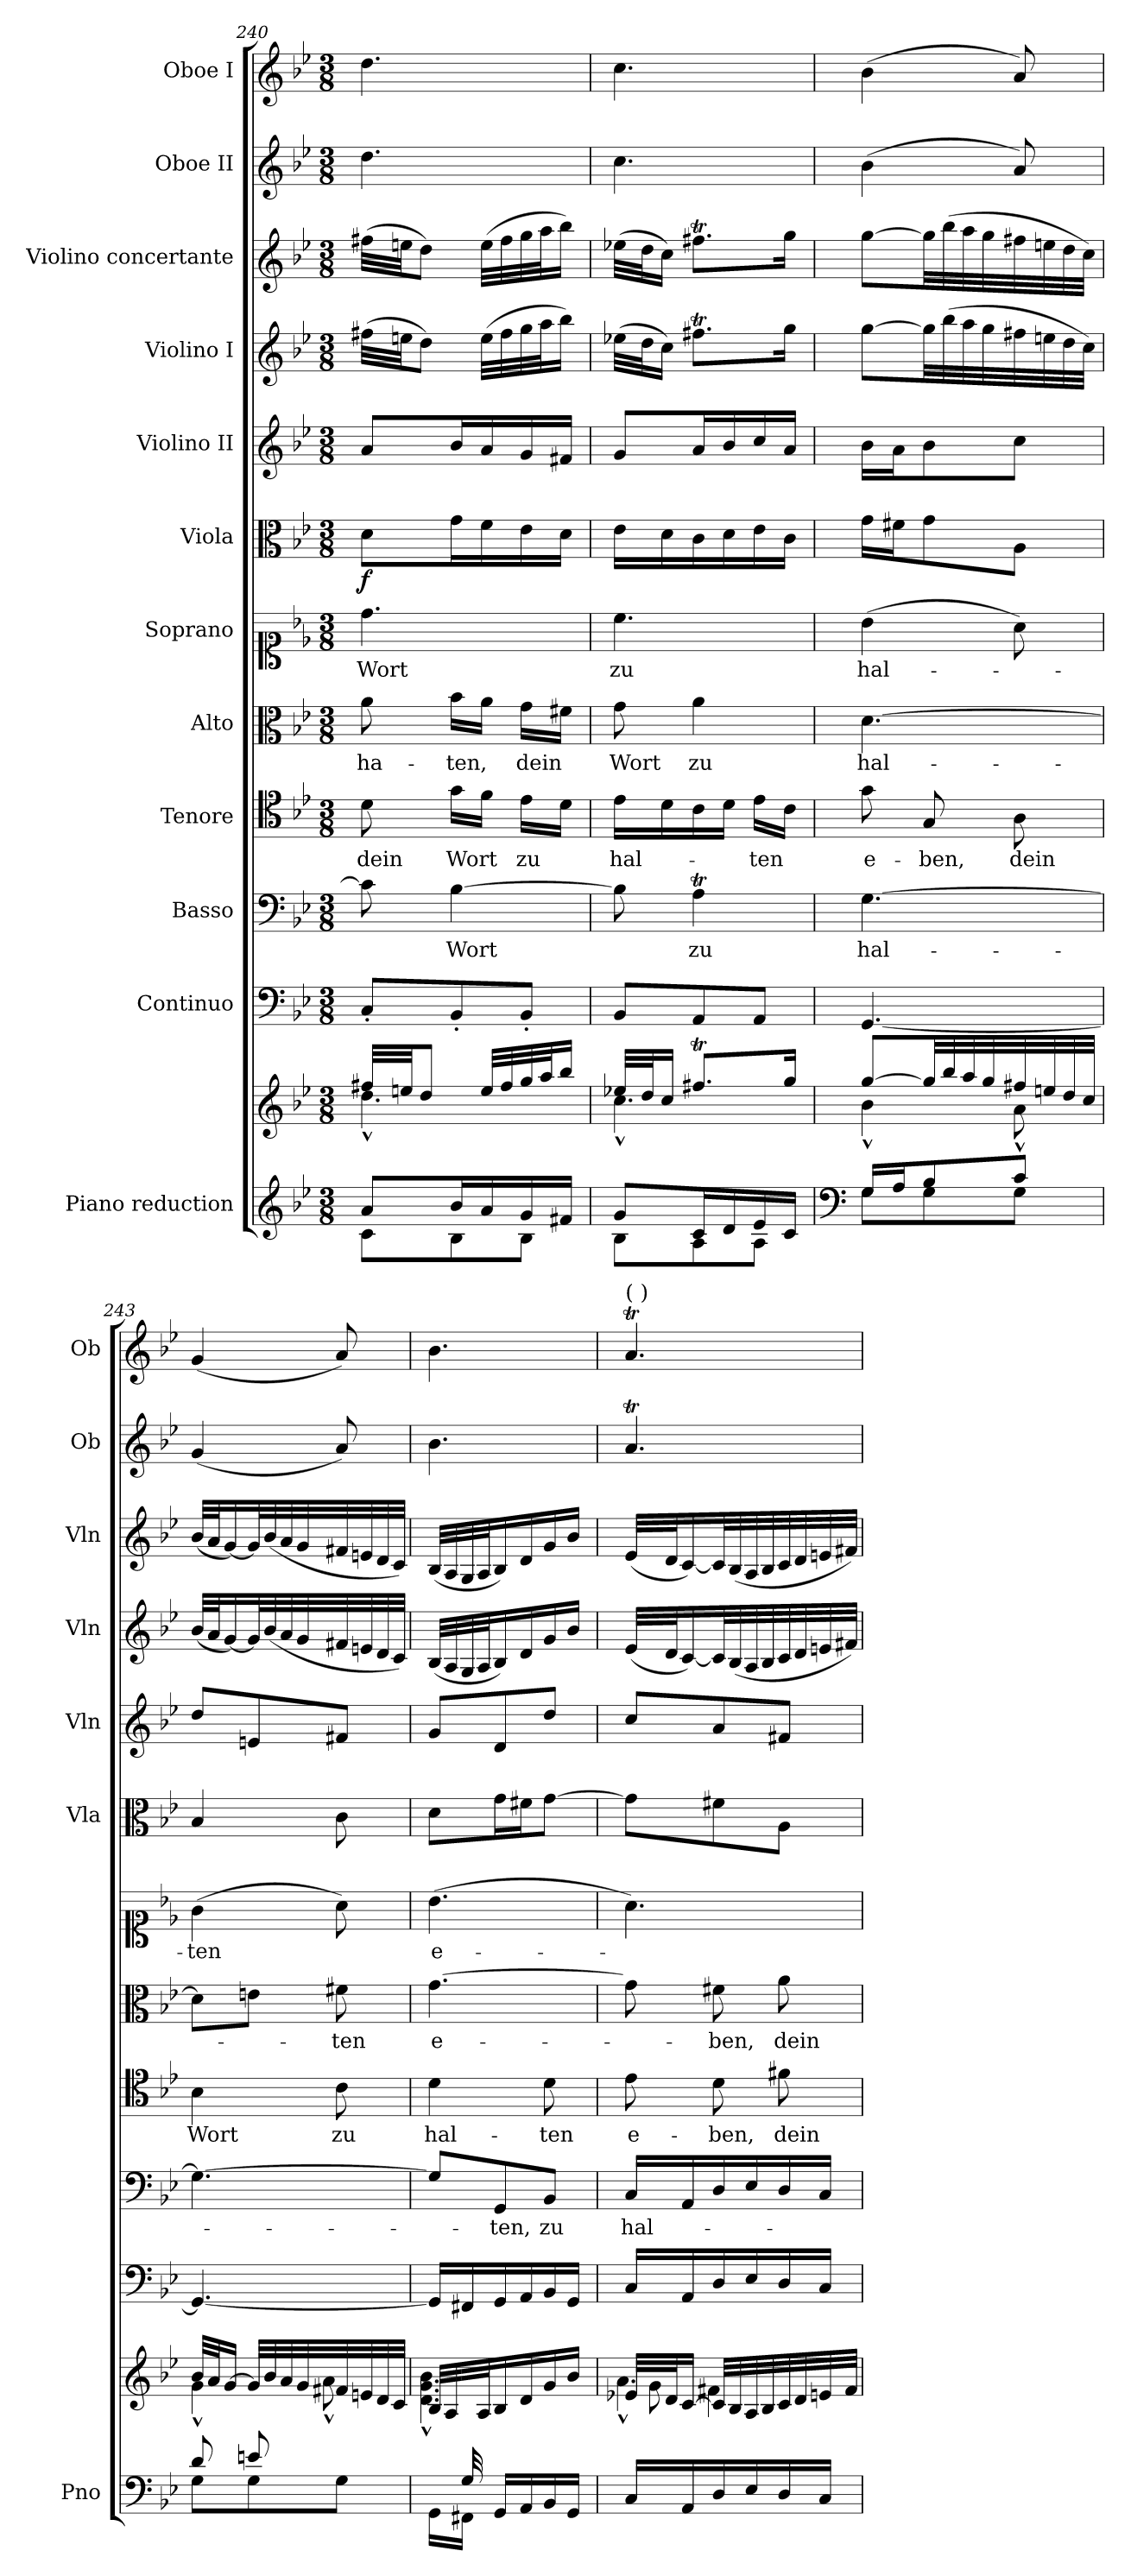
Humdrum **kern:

**kern	**kern	**kern	**kern	**text	**kern	**text	**kern	**text	**kern	**text	**kern	**dynam	**kern	**kern	**kern	**kern	**kern
*part12	*part12	*part11	*part10	*part10	*part9	*part9	*part8	*part8	*part7	*part7	*part6	*part6	*part5	*part4	*part3	*part2	*part1
*staff13	*staff12	*staff11	*staff10	*staff10	*staff9	*staff9	*staff8	*staff8	*staff7	*staff7	*staff6	*staff6	*staff5	*staff4	*staff3	*staff2	*staff1
*I"Piano reduction	*	*I"Continuo	*I"Basso	*	*I"Tenore	*	*I"Alto	*	*I"Soprano	*	*I"Viola	*	*I"Violino II	*I"Violino I	*I"Violino concertante	*I"Oboe II	*I"Oboe I
*I'Pno	*	*	*	*	*	*	*	*	*	*	*I'Vla	*	*I'Vln	*I'Vln	*I'Vln	*I'Ob	*I'Ob
!!LO:PB:g=z
*clefG2	*clefG2	*clefF4	*clefF4	*	*clefC4	*	*clefC3	*	*clefC1	*	*clefC3	*	*clefG2	*clefG2	*clefG2	*clefG2	*clefG2
*k[b-e-]	*k[b-e-]	*k[b-e-]	*k[b-e-]	*	*k[b-e-]	*	*k[b-e-]	*	*k[b-e-]	*	*k[b-e-]	*	*k[b-e-]	*k[b-e-]	*k[b-e-]	*k[b-e-]	*k[b-e-]
*M3/8	*M3/8	*M3/8	*M3/8	*	*M3/8	*	*M3/8	*	*M3/8	*	*M3/8	*	*M3/8	*M3/8	*M3/8	*M3/8	*M3/8
=240	=240	=240	=240	=240	=240	=240	=240	=240	=240	=240	=240	=240	=240	=240	=240	=240	=240
*^	*^	*	*	*	*	*	*	*	*	*	*	*	*	*	*	*	*
!	!	!	!	!	!	!	!	!LO:LY:b	!	!LO:LY:b	!	!LO:LY:b	!	!LO:DY:b	!	!	!	!	!
8a/L	8c\L	32ff#X/LLL	4.dd^^\	8C'/L	8c\]	.	8d\	dein	8a\	ha-	4.dd\	Wort	8d\L	f	8a/L	(>32ff#X\LLL	(>32ff#X\LLL	4.dd\	4.dd\
.	.	32een/JJ	.	.	.	.	.	.	.	.	.	.	.	.	.	32een\JJ	32een\JJ	.	.
.	.	8dd/J	.	.	.	.	.	.	.	.	.	.	.	.	.	8dd\J)	8dd\J)	.	.
!	!	!	!	!	!	!LO:LY:b	!	!LO:LY:b	!	!LO:LY:b	!	!	!	!	!	!	!	!	!
16b-/L	8B-\	.	.	8BB-'/	[4B-\	Wort	16g\LL	Wort	16b-\LL	-ten,	.	.	16g\L	.	16b-/L	.	.	.	.
16a/	.	32ee/LLL	.	.	.	.	16f\JJ	.	16a\JJ	.	.	.	16f\	.	16a/	(>32ee\LLL	(>32ee\LLL	.	.
.	.	32ff#/	.	.	.	.	.	.	.	.	.	.	.	.	.	32ff#\	32ff#\	.	.
!	!	!	!	!	!	!	!	!LO:LY:b	!	!LO:LY:b	!	!	!	!	!	!	!	!	!
16g/	8B-\J	32gg/	.	8BB-'/J	.	.	16e-\LL	zu	16g\LL	dein	.	.	16e-\	.	16g/	32gg\	32gg\	.	.
.	.	32aa/J	.	.	.	.	.	.	.	.	.	.	.	.	.	32aa\J	32aa\J	.	.
16f#X/JJ	.	16bb-/JJ	.	.	.	.	16d\JJ	.	16f#X\JJ	.	.	.	16d\JJ	.	16f#X/JJ	16bb-\JJ)	16bb-\JJ)	.	.
=241	=241	=241	=241	=241	=241	=241	=241	=241	=241	=241	=241	=241	=241	=241	=241	=241	=241	=241	=241
!	!	!	!	!	!	!	!	!LO:LY:b	!	!LO:LY:b	!	!LO:LY:b	!	!	!	!	!	!	!
8g/L	8B-\L	32ee-X/LLL	4.cc^^\	8BB-/L	8B-\]	.	16e-\LL	hal-	8g\	Wort	4.cc\	zu	16e-\LL	.	8g/L	(>32ee-X\LLL	(>32ee-X\LLL	4.cc\	4.cc\
.	.	32dd/J	.	.	.	.	.	.	.	.	.	.	.	.	.	32dd\J	32dd\J	.	.
.	.	16cc/JJ	.	.	.	.	16d\	.	.	.	.	.	16d\	.	.	16cc\JJ)	16cc\JJ)	.	.
!	!	!	!	!	!	!LO:LY:b	!	!	!	!LO:LY:b	!	!	!	!	!	!	!	!	!
16c/L	8A\	8.ff#Xt/L	.	8AA/	4At\	zu	16c\	.	4a\	zu	.	.	16c\	.	16a/L	8.ff#Xt\L	8.ff#Xt\L	.	.
16d/	.	.	.	.	.	.	16d\JJ	.	.	.	.	.	16d\	.	16b-/	.	.	.	.
!	!	!	!	!	!	!	!	!LO:LY:b	!	!	!	!	!	!	!	!	!	!	!
16e-/	8A\J	.	.	8AA/J	.	.	16e-\LL	-ten	.	.	.	.	16e-\	.	16cc/	.	.	.	.
16c/JJ	.	16gg/Jk	.	.	.	.	16c\JJ	.	.	.	.	.	16c\JJ	.	16a/JJ	16gg\Jk	16gg\Jk	.	.
=242	=242	=242	=242	=242	=242	=242	=242	=242	=242	=242	=242	=242	=242	=242	=242	=242	=242	=242	=242
*clefF4	*	*	*	*	*	*	*	*	*	*	*	*	*	*	*	*	*	*	*
!	!	!	!	!	!	!LO:LY:b	!	!LO:LY:b	!	!LO:LY:b	!	!LO:LY:b	!	!	!	!	!	!	!
16G/LL	8G\L	[8gg/L	4b-^^\	[4.GG/	[4.G\	hal-	8g\	e-	[4.d\	hal-	(>4b-\	hal-	16g\LL	.	16b-\LL	[8gg\L	[8gg\L	(>4b-\	(>4b-\
16A/J	.	.	.	.	.	.	.	.	.	.	.	.	16f#X\J	.	16a\J	.	.	.	.
!	!	!	!	!	!	!	!	!LO:LY:b	!	!	!	!	!	!	!	!	!	!	!
8B-/	8G\	32gg/LL]	.	.	.	.	8G/	-ben,	.	.	.	.	8g\	.	8b-\	32gg\LL]	32gg\LL]	.	.
.	.	32bb-/	.	.	.	.	.	.	.	.	.	.	.	.	.	(>32bb-\	(>32bb-\	.	.
.	.	32aa/	.	.	.	.	.	.	.	.	.	.	.	.	.	32aa\	32aa\	.	.
.	.	32gg/	.	.	.	.	.	.	.	.	.	.	.	.	.	32gg\	32gg\	.	.
!	!	!	!	!	!	!	!	!LO:LY:b	!	!	!	!	!	!	!	!	!	!	!
8c/J	8G\J	32ff#X/	8a^^\	.	.	.	8A\	dein	.	.	8a\)	.	8A\J	.	8cc\J	32ff#X\	32ff#X\	8a/)	8a/)
.	.	32een/	.	.	.	.	.	.	.	.	.	.	.	.	.	32een\	32een\	.	.
.	.	32dd/	.	.	.	.	.	.	.	.	.	.	.	.	.	32dd\	32dd\	.	.
.	.	32cc/JJJ	.	.	.	.	.	.	.	.	.	.	.	.	.	32cc\JJJ)	32cc\JJJ)	.	.
=243	=243	=243	=243	=243	=243	=243	=243	=243	=243	=243	=243	=243	=243	=243	=243	=243	=243	=243	=243
*	*	*	*^	*	*	*	*	*	*	*	*	*	*	*	*	*	*	*	*
!	!	!	!	!	!	!	!	!	!LO:LY:b	!	!	!	!LO:LY:b	!	!	!	!	!	!	!
8d/L	8G\L	32b-/LLL	4g^^\	4ryy	4.GG/_	4.G\_	.	4B-\	Wort	8d\L]	.	(>4g\	-ten	4B-/	.	8dd/L	(<32b-/LLL	(<32b-/LLL	(<4g/	(<4g/
.	.	32a/J	.	.	.	.	.	.	.	.	.	.	.	.	.	.	32a/J	32a/J	.	.
.	.	[16g/JJ	.	.	.	.	.	.	.	.	.	.	.	.	.	.	[16g/)	[16g/)	.	.
8en/	8G\	32g/LLL]	.	.	.	.	.	.	.	8en\J	.	.	.	.	.	8en/	32g/L]	32g/L]	.	.
.	.	32b-/	.	.	.	.	.	.	.	.	.	.	.	.	.	.	(<32b-/	(<32b-/	.	.
.	.	32a/	.	.	.	.	.	.	.	.	.	.	.	.	.	.	32a/	32a/	.	.
.	.	32g/	.	.	.	.	.	.	.	.	.	.	.	.	.	.	32g/	32g/	.	.
!	!	!	!	!	!	!	!	!	!LO:LY:b	!	!LO:LY:b	!	!	!	!	!	!	!	!	!
8ryy	8G\J	32f#X/	8a^^\	8f#X\J	.	.	.	8c\	zu	8f#X\	-ten	8a\)	.	8c\	.	8f#X/J	32f#X/	32f#X/	8a/)	8a/)
.	.	32en/	.	.	.	.	.	.	.	.	.	.	.	.	.	.	32en/	32en/	.	.
.	.	32d/	.	.	.	.	.	.	.	.	.	.	.	.	.	.	32d/	32d/	.	.
.	.	32c/JJJ	.	.	.	.	.	.	.	.	.	.	.	.	.	.	32c/JJJ)	32c/JJJ)	.	.
*	*	*	*v	*v	*	*	*	*	*	*	*	*	*	*	*	*	*	*	*	*
=244	=244	=244	=244	=244	=244	=244	=244	=244	=244	=244	=244	=244	=244	=244	=244	=244	=244	=244	=244
!	!	!	!	!	!	!	!	!LO:LY:b	!	!LO:LY:b	!	!LO:LY:b	!	!	!	!	!	!	!
16ryy	16GG\LL	32B-/LLL	4.d\^^ 4.g\^^ 4.b-\^^	16GG/LL]	8G/L]	.	4d\	hal-	[4.g\	e-	(>4.b-\	e-	8d\L	.	8g/L	(<32B-/LLL	(<32B-/LLL	4.b-\	4.b-\
.	.	32A/	.	.	.	.	.	.	.	.	.	.	.	.	.	32A/	32A/	.	.
32G/	16FF#X\JJ	32ryy	.	16FF#X/	.	.	.	.	.	.	.	.	.	.	.	32G/	32G/	.	.
4ryy	.	32A/J	.	.	.	.	.	.	.	.	.	.	.	.	.	32A/J	32A/J	.	.
!	!	!	!	!	!	!LO:LY:b	!	!	!	!	!	!	!	!	!	!	!	!	!
.	16GG/LL	16B-/	.	16GG/	8GG/	-ten,	.	.	.	.	.	.	16g\L	.	8d/	16B-/)	16B-/)	.	.
.	16AA/	16d/	.	16AA/	.	.	.	.	.	.	.	.	16f#X\J	.	.	16d/	16d/	.	.
!	!	!	!	!	!	!LO:LY:b	!	!LO:LY:b	!	!	!	!	!	!	!	!	!	!	!
.	16BB-/	16g/	.	16BB-/	8BB-/J	zu	8d\	-ten	.	.	.	.	[8g\J	.	8dd/J	16g/	16g/	.	.
.	16GG/JJ	16b-/JJ	.	16GG/JJ	.	.	.	.	.	.	.	.	.	.	.	16b-/JJ	16b-/JJ	.	.
32ryy	.	.	.	.	.	.	.	.	.	.	.	.	.	.	.	.	.	.	.
*v	*v	*	*	*	*	*	*	*	*	*	*	*	*	*	*	*	*	*	*
!!LO:PB:g=z
=245	=245	=245	=245	=245	=245	=245	=245	=245	=245	=245	=245	=245	=245	=245	=245	=245	=245	=245
*	*	*^	*	*	*	*	*	*	*	*	*	*	*	*	*	*	*	*
!	!	!	!	!	!	!	!	!	!	!	!	!	!	!	!	!	!	!	!LO:TX:a:t=(    )
!	!	!	!	!	!	!LO:LY:b	!	!LO:LY:b	!	!	!	!	!	!	!	!	!	!	!
16C/LL	32e-X/LLL	4.a^^\	8g\	16C/LL	16C/LL	hal-	8e-\	e-	8g\]	.	4.a\)	.	8g\L]	.	8cc/L	(<32e-/LLL	(<32e-/LLL	4.at/	4.at/
.	32d/J	.	.	.	.	.	.	.	.	.	.	.	.	.	.	32d/J	32d/J	.	.
16AA/	[16c/JJ	.	.	16AA/	16AA/	.	.	.	.	.	.	.	.	.	.	[16c/)	[16c/)	.	.
!	!	!	!	!	!	!	!	!LO:LY:b	!	!LO:LY:b	!	!	!	!	!	!	!	!	!
16D/	32c/LLL]	.	4f#X\	16D/	16D/	.	8d\	-ben,	8f#X\	-ben,	.	.	8f#X\	.	8a/	32c/L]	32c/L]	.	.
.	32B-/	.	.	.	.	.	.	.	.	.	.	.	.	.	.	(<32B-/	(<32B-/	.	.
16E-/	32A/	.	.	16E-/	16E-/	.	.	.	.	.	.	.	.	.	.	32A/	32A/	.	.
.	32B-/	.	.	.	.	.	.	.	.	.	.	.	.	.	.	32B-/	32B-/	.	.
!	!	!	!	!	!	!	!	!LO:LY:b	!	!LO:LY:b	!	!	!	!	!	!	!	!	!
16D/	32c/	.	.	16D/	16D/	.	8f#X\	dein	8a\	dein	.	.	8A\J	.	8f#X/J	32c/	32c/	.	.
.	32d/	.	.	.	.	.	.	.	.	.	.	.	.	.	.	32d/	32d/	.	.
16C/JJ	32en/	.	.	16C/JJ	16C/JJ	.	.	.	.	.	.	.	.	.	.	32en/	32en/	.	.
.	32f#/JJJ	.	.	.	.	.	.	.	.	.	.	.	.	.	.	32f#X/JJJ)	32f#X/JJJ)	.	.
*	*v	*v	*v	*	*	*	*	*	*	*	*	*	*	*	*	*	*	*	*
=	=	=	=	=	=	=	=	=	=	=	=	=	=	=	=	=	=
*-	*-	*-	*-	*-	*-	*-	*-	*-	*-	*-	*-	*-	*-	*-	*-	*-	*-
